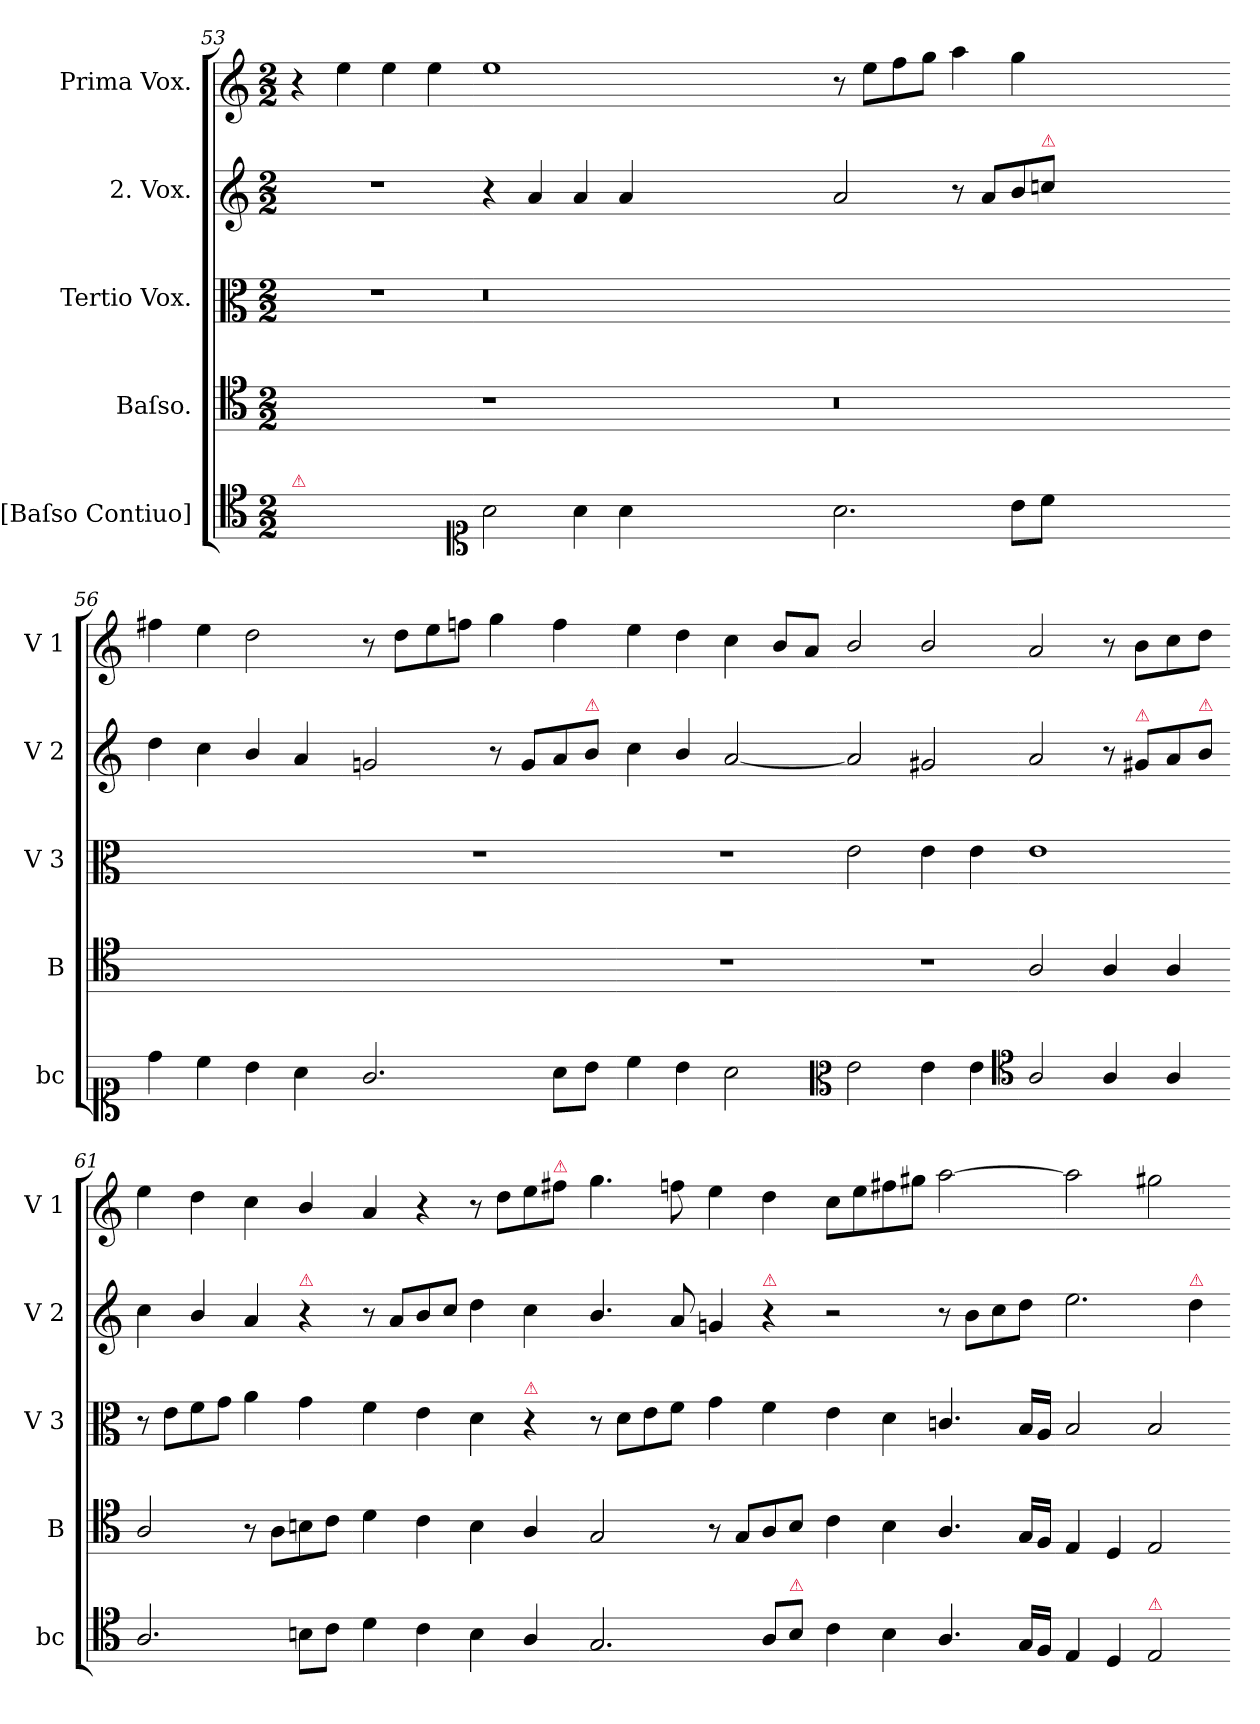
**kern	**kern	**kern	**kern	**kern
*part5	*part4	*part3	*part2	*part1
*staff5	*staff4	*staff3	*staff2	*staff1
*I"[Baſso Contiuo]	*I"Baſso.	*I"Tertio Vox.	*I"2. Vox.	*I"Prima Vox.
*I'bc	*I'B	*I'V 3	*I'V 2	*I'V 1
*clefC4	*clefC4	*clefC3	*clefG2	*clefG2
*k[]	*k[]	*k[]	*k[]	*k[]
*a:	*a:	*a:	*a:	*a:
*M2/2	*M2/2	*M2/2	*M2/2	*M2/2
=53	=53	=53	=53	=53
!LO:TX:a:color=crimson:t=⚠	!	!	!	!
1ryy	1ryy	1r	1r	4r
.	.	.	.	4ee\
.	.	.	.	4ee\
.	.	.	.	4ee\
*clefC1	*	*	*	*
=54-	=54-	=54-	=54-	=54-
2a\	1r	0.r	4r	1ee
.	.	.	4a/	.
4a\	.	.	4a/	.
4a\	.	.	4a/	.
0ryy	0ryy	.	0ryy	0ryy
=55-	=55-	=55-	=55-	=55-
2.a\	0.r	0.ryy	2a/	8r
.	.	.	.	8ee\L
.	.	.	.	8ff\
.	.	.	.	8gg\J
.	.	.	8r	4aa\
.	.	.	8a/L	.
8b\L	.	.	8b/	4gg\
!	!	!	!LO:TX:a:color=crimson:t=⚠	!
8cc\J	.	.	8ccn/J	.
0ryy	.	.	0ryy	0ryy
=56-	=56-	=56-	=56-	=56-
4dd\	1ryy	1ryy	4dd\	4ff#X\
4cc\	.	.	4cc\	4ee\
4b\	.	.	4b/	2dd\
4a\	.	.	4a/	.
=57-	=57-	=57-	=57-	=57-
2.g/	1ryy	1r	2gn/	8r
.	.	.	.	8dd\L
.	.	.	.	8ee\
.	.	.	.	8ffn\J
.	.	.	8r	4gg\
.	.	.	8g/L	.
8a\L	.	.	8a/	4ff\
!	!	!	!LO:TX:a:color=crimson:t=⚠	!
8b\J	.	.	8b/J	.
=58-	=58-	=58-	=58-	=58-
4cc\	1r	1r	4cc\	4ee\
4b\	.	.	4b/	4dd\
2a\	.	.	[2a/	4cc\
.	.	.	.	8b/L
.	.	.	.	8a/J
*clefC3	*	*	*	*
=59-	=59-	=59-	=59-	=59-
2e\	1r	2e\	2a/]	2b/
4e\	.	4e\	2g#X/	2b/
4e\	.	4e\	.	.
*clefC4	*	*	*	*
=60-	=60-	=60-	=60-	=60-
2A/	2A/	1e	2a/	2a/
4A/	4A/	.	8r	8r
!	!	!	!LO:TX:a:color=crimson:t=⚠	!
.	.	.	8g#X/L	8b\L
4A/	4A/	.	8a/	8cc\
!	!	!	!LO:TX:a:color=crimson:t=⚠	!
.	.	.	8b/J	8dd\J
=61-	=61-	=61-	=61-	=61-
2.A/	2A/	8r	4cc\	4ee\
.	.	8e\L	.	.
.	.	8f\	4b/	4dd\
.	.	8g\J	.	.
.	8r	4a\	4a/	4cc\
.	8A\L	.	.	.
!	!	!	!LO:TX:a:color=crimson:t=⚠	!
8Bn\L	8Bn\	4g\	4r	4b/
8c\J	8c\J	.	.	.
=62-	=62-	=62-	=62-	=62-
4d\	4d\	4f\	8r	4a/
.	.	.	8a/L	.
4c\	4c\	4e\	8b/	4r
.	.	.	8cc/J	.
4B\	4B\	4d\	4dd\	8r
.	.	.	.	8dd\L
!	!	!LO:TX:a:color=crimson:t=⚠	!	!
4A/	4A/	4r	4cc\	8ee\
!	!	!	!	!LO:TX:a:color=crimson:t=⚠
.	.	.	.	8ff#X\J
=63-	=63-	=63-	=63-	=63-
2.G/	2G/	8r	4.b/	4.gg\
.	.	8d\L	.	.
.	.	8e\	.	.
.	.	8f\J	8a/	8ffn\
.	8r	4g\	4gn/	4ee\
.	8G/L	.	.	.
!	!	!	!LO:TX:a:color=crimson:t=⚠	!
8A/L	8A/	4f\	4r	4dd\
!LO:TX:a:color=crimson:t=⚠	!	!	!	!
8B/J	8B/J	.	.	.
=64-	=64-	=64-	=64-	=64-
4c\	4c\	4e\	2r	8cc\L
.	.	.	.	8ee\
4B\	4B\	4d\	.	8ff#X\
.	.	.	.	8gg#X\J
4.A/	4.A/	4.cn/	8r	[2aa\
.	.	.	8b\L	.
.	.	.	8cc\	.
16G/LL	16G/LL	16B/LL	8dd\J	.
16F/JJ	16F/JJ	16A/JJ	.	.
=65-	=65-	=65-	=65-	=65-
4E/	4E/	2B/	2.ee\	2aa\]
4D/	4D/	.	.	.
!LO:TX:a:color=crimson:t=⚠	!	!	!	!
2E/	2E/	2B/	.	2gg#X\
!	!	!	!LO:TX:a:color=crimson:t=⚠	!
.	.	.	4dd\	.
=-	=-	=-	=-	=-
*-	*-	*-	*-	*-
